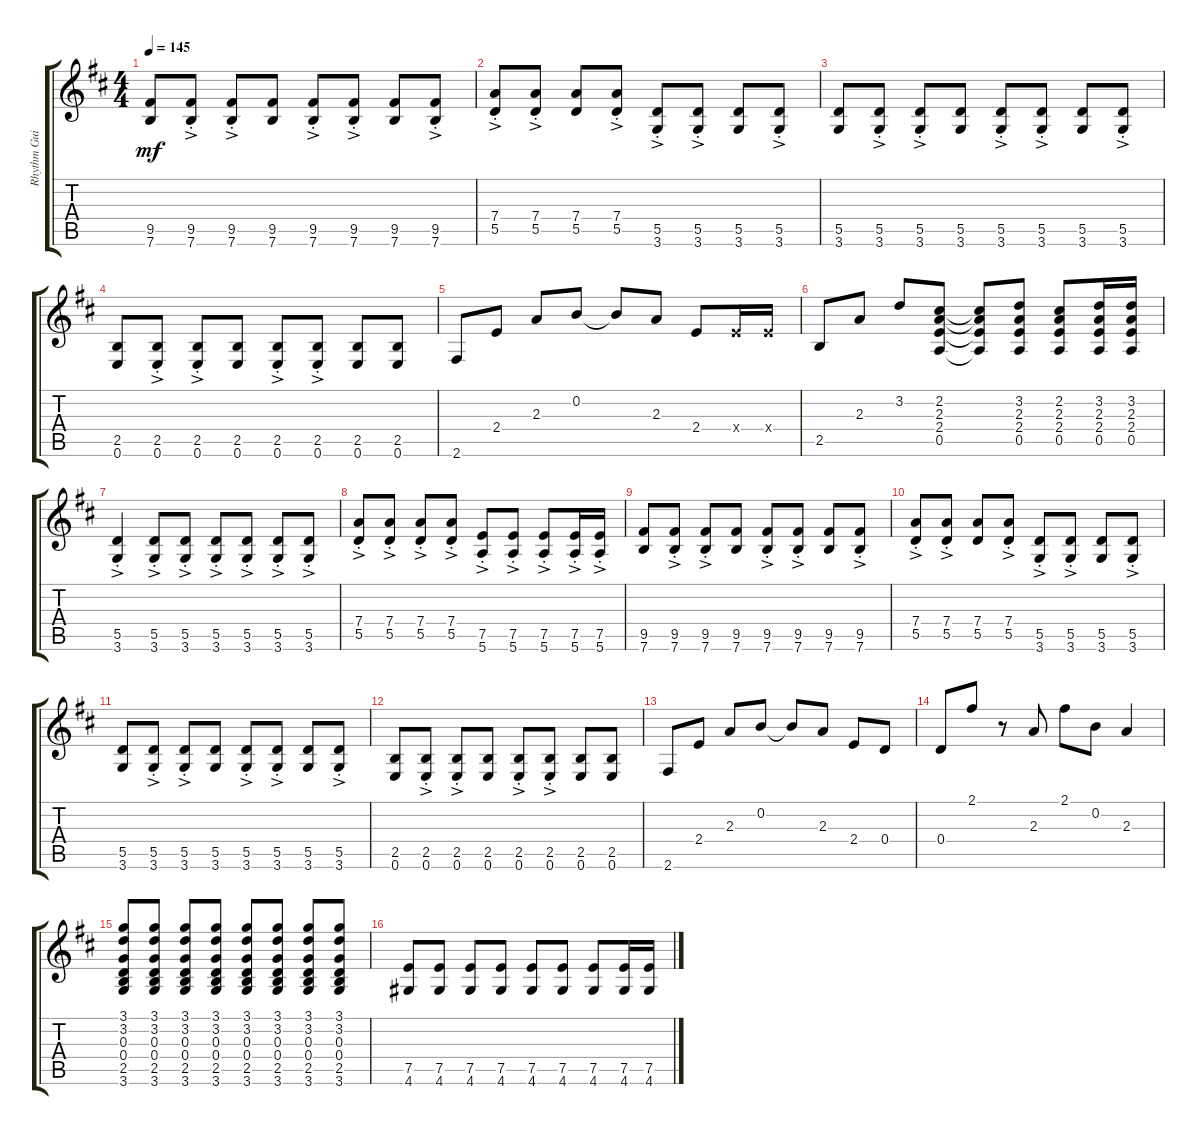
\track ("Rhythm Guitar" "Rhythm Gui") {instrument electricguitarclean}
\staff {score tabs}
\tuning (E4 B3 G3 D3 A2 E2) {hide}
\ts (4 4)
\tempo 145
\clef g2
\ks d
(9.5 7.6).8{dy mf} (9.5 7.6{ac st}).8 (9.5 7.6{ac st}).8 (9.5 7.6).8 (9.5 7.6{ac st}).8 (9.5 7.6{ac st}).8 (9.5 7.6).8 (9.5 7.6{ac st}).8 |
(7.4{ac st} 5.5{ac st}).8 (7.4{ac st} 5.5{ac st}).8 (7.4 5.5).8 (7.4{ac st} 5.5{ac st}).8 (5.5{ac st} 3.6{ac st}).8 (5.5{ac st} 3.6{ac st}).8 (5.5 3.6).8 (5.5{ac st} 3.6{ac st}).8 |
(5.5 3.6).8 (5.5{ac st} 3.6{ac st}).8 (5.5{ac st} 3.6{ac st}).8 (5.5 3.6).8 (5.5{ac st} 3.6{ac st}).8 (5.5{ac st} 3.6{ac st}).8 (5.5 3.6).8 (5.5{ac st} 3.6{ac st}).8 |
(2.5 0.6).8 (2.5{ac st} 0.6{ac st}).8 (2.5{ac st} 0.6{ac st}).8 (2.5 0.6).8 (2.5{ac st} 0.6{ac st}).8 (2.5{ac st} 0.6{ac st}).8 (2.5 0.6).8 (2.5 0.6).8 |
2.6.8 2.4.8 2.3.8 0.2.8 0.2{t}.8 2.3.8 2.4.8 2.4{x}.16 2.4{x}.16 |
2.5.8 2.3.8 3.2.8 (2.2 2.3 2.4 0.5).8 (2.2{t} 2.3{t} 2.4{t} 0.5{t}).8 (3.2 2.3 2.4 0.5).8 (2.2 2.3 2.4 0.5).8 (3.2 2.3 2.4 0.5).16 (3.2 2.3 2.4 0.5).16 |
(5.5{ac st} 3.6{ac st}).4 (5.5{ac st} 3.6{ac st}).8 (5.5{ac st} 3.6{ac st}).8 (5.5{ac st} 3.6{ac st}).8 (5.5{ac st} 3.6{ac st}).8 (5.5{ac st} 3.6{ac st}).8 (5.5{ac st} 3.6{ac st}).8 |
(7.4 5.5{ac st}).8 (7.4 5.5{ac st}).8 (7.4 5.5{ac st}).8 (7.4 5.5{ac st}).8 (7.5 5.6{ac st}).8 (7.5 5.6{ac st}).8 (7.5 5.6{ac st}).8 (7.5 5.6{ac st}).16 (7.5 5.6{ac st}).16 |
(9.5 7.6).8 (9.5 7.6{ac st}).8 (9.5 7.6{ac st}).8 (9.5 7.6).8 (9.5 7.6{ac st}).8 (9.5 7.6{ac st}).8 (9.5 7.6).8 (9.5 7.6{ac st}).8 |
(7.4{ac st} 5.5{ac st}).8 (7.4{ac st} 5.5{ac st}).8 (7.4 5.5).8 (7.4{ac st} 5.5{ac st}).8 (5.5{ac st} 3.6{ac st}).8 (5.5{ac st} 3.6{ac st}).8 (5.5 3.6).8 (5.5{ac st} 3.6{ac st}).8 |
(5.5 3.6).8 (5.5{ac st} 3.6{ac st}).8 (5.5{ac st} 3.6{ac st}).8 (5.5 3.6).8 (5.5{ac st} 3.6{ac st}).8 (5.5{ac st} 3.6{ac st}).8 (5.5 3.6).8 (5.5{ac st} 3.6{ac st}).8 |
(2.5 0.6).8 (2.5{ac st} 0.6{ac st}).8 (2.5{ac st} 0.6{ac st}).8 (2.5 0.6).8 (2.5{ac st} 0.6{ac st}).8 (2.5{ac st} 0.6{ac st}).8 (2.5 0.6).8 (2.5 0.6).8 |
2.6.8 2.4.8 2.3.8 0.2.8 0.2{t}.8 2.3.8 2.4.8 0.4.8 |
0.4.8 2.1.8 r.8 2.3.8 2.1.8 0.2.8 2.3.4 |
(3.1 3.2 0.3 0.4 2.5 3.6).8 (3.1 3.2 0.3 0.4 2.5 3.6).8 (3.1 3.2 0.3 0.4 2.5 3.6).8 (3.1 3.2 0.3 0.4 2.5 3.6).8 (3.1 3.2 0.3 0.4 2.5 3.6).8 (3.1 3.2 0.3 0.4 2.5 3.6).8 (3.1 3.2 0.3 0.4 2.5 3.6).8 (3.1 3.2 0.3 0.4 2.5 3.6).8 |
(7.5 4.6).8 (7.5 4.6).8 (7.5 4.6).8 (7.5 4.6).8 (7.5 4.6).8 (7.5 4.6).8 (7.5 4.6).8 (7.5 4.6).16 (7.5 4.6).16
